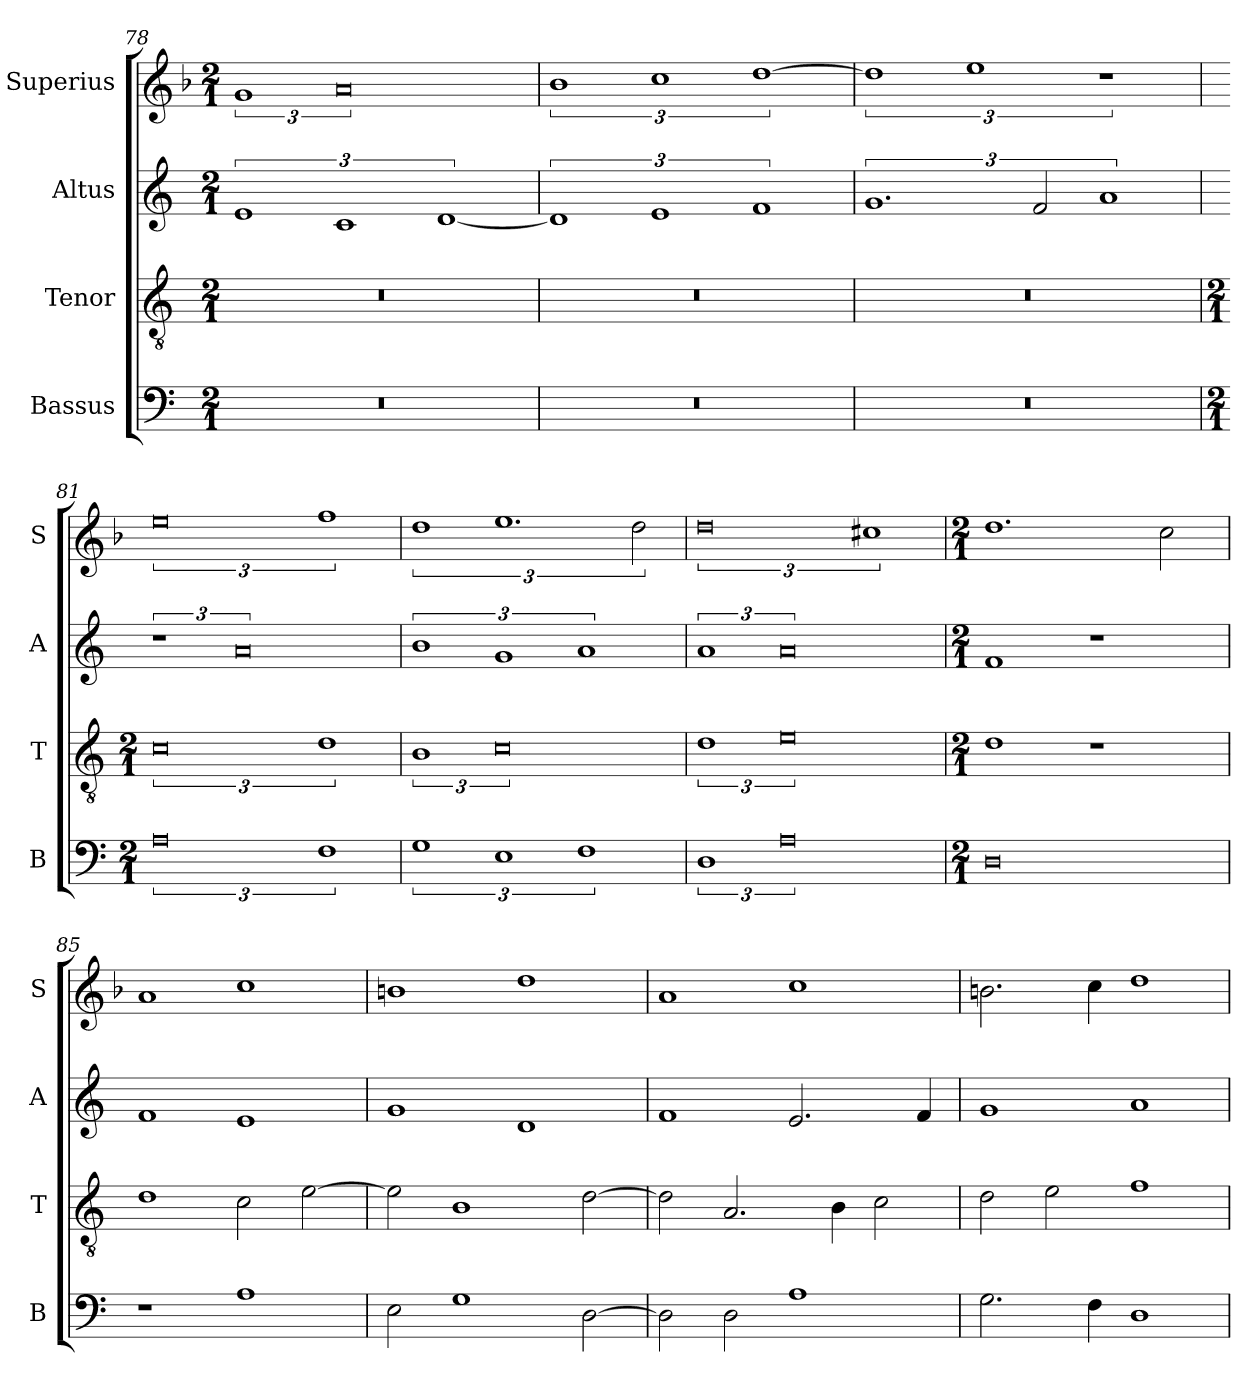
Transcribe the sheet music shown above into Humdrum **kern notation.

**kern	**kern	**kern	**kern
*part4	*part3	*part2	*part1
*staff4	*staff3	*staff2	*staff1
*I"Bassus	*I"Tenor	*I"Altus	*I"Superius
*I'B	*I'T	*I'A	*I'S
*clefF4	*clefGv2	*clefG2	*clefG2
*k[]	*k[]	*k[]	*k[b-]
*M2/1	*M2/1	*M2/1	*M2/1
=78	=78	=78	=78
0r	0r	3%2e	3%2g\
.	.	3%2c	3%4a\
.	.	[3%2d	.
=79	=79	=79	=79
0r	0r	3%2d]	3%2b-
.	.	3%2e	3%2cc
.	.	3%2f	[3%2dd
=80	=80	=80	=80
0r	0r	3%2.g	3%2dd]
.	.	.	3%2ee
.	.	3f/	.
.	.	3%2a	3%2r
=81	=81	=81	=81
*M2/1	*M2/1	*	*
3%4A	3%4c	3%2r	3%4ee
.	.	3%4a	.
3%2F	3%2d	.	3%2ff
=82	=82	=82	=82
3%2G	3%2B	3%2b	3%2dd
3%2E	3%4c	3%2g	3%2.ee
3%2F	.	3%2a	.
.	.	.	3dd\
=83	=83	=83	=83
3%2D	3%2d	3%2a	3%4dd
3%4A	3%4e	3%4a	.
.	.	.	3%2cc#X
=84	=84	=84	=84
*M2/1	*M2/1	*M2/1	*M2/1
0D	1d	1f	1.dd
.	1r	1r	.
.	.	.	2cc\
=85	=85	=85	=85
1r	1d	1f	1a
1A	2c\	1e	1cc
.	[2e\	.	.
=86	=86	=86	=86
2E\	2e\]	1g	1bn
1G	1B	.	.
.	.	1d	1dd
[2D\	[2d\	.	.
=87	=87	=87	=87
2D\]	2d\]	1f	1a
2D\	2.A/	.	.
1A	.	2.e/	1cc
.	4B\	.	.
.	2c\	.	.
.	.	4f/	.
=88	=88	=88	=88
2.G\	2d\	1g	2.bn\
.	2e\	.	.
4F\	.	.	4cc\
1D	1f	1a	1dd
=	=	=	=
*-	*-	*-	*-
